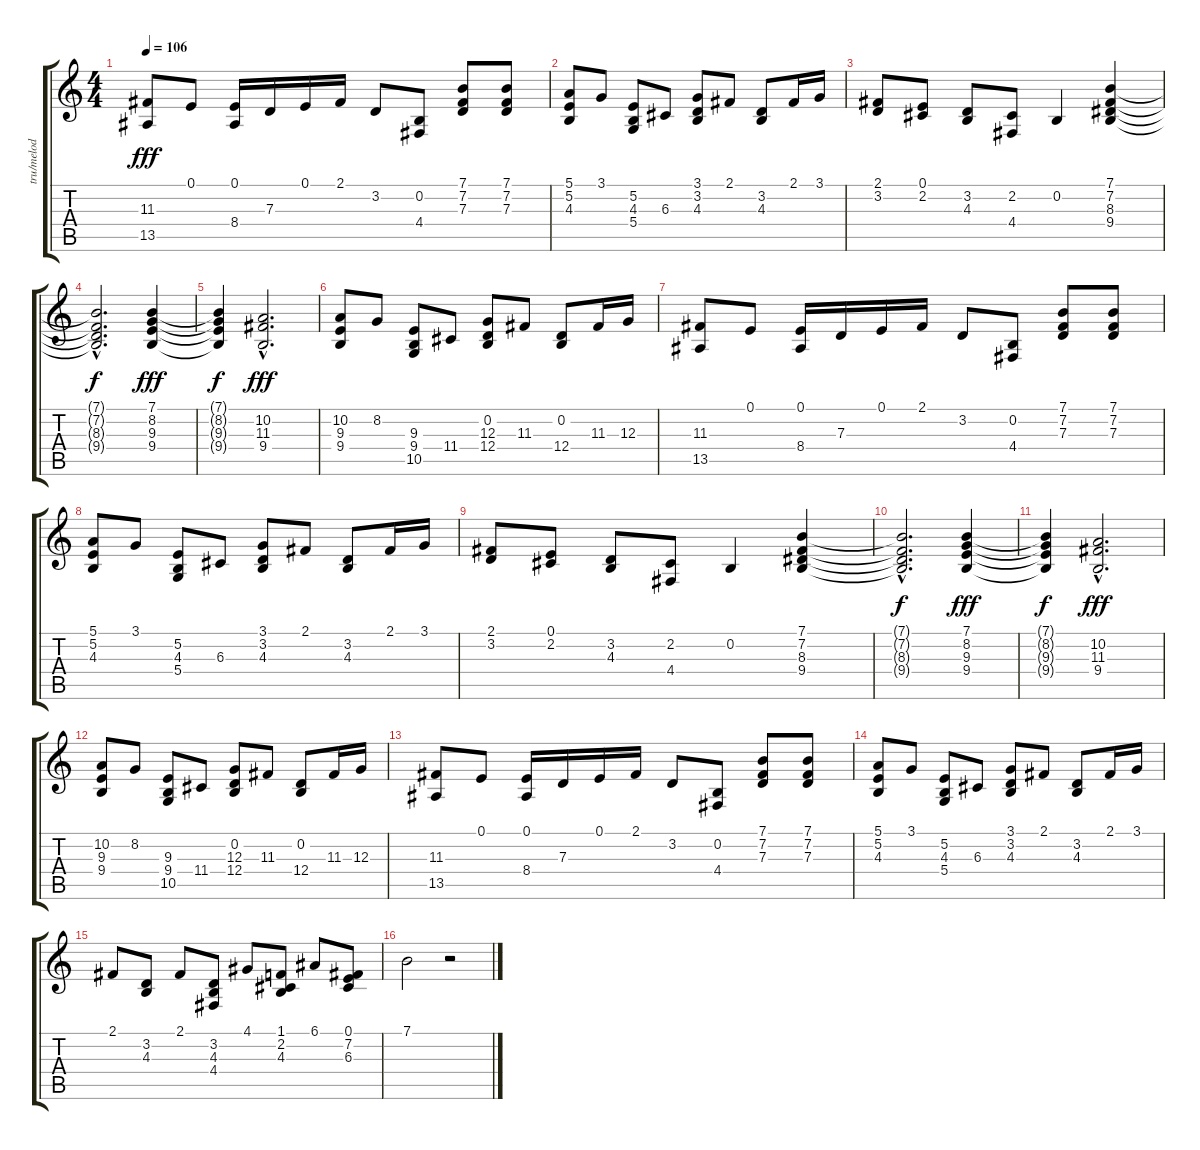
\track ("tru/melod" "tru/melod") {instrument trumpet}
\staff {score tabs}
\tuning (E4 B3 G3 D3 A2 E2) {hide}
\ts (4 4)
\tempo 106
\clef g2
\ks c
(11.3 13.5).8{dy fff} 0.1.8 (0.1 8.4).16 7.3.16 0.1.16 2.1.16 3.2.8 (0.2 4.4).8 (7.1 7.2 7.3).8 (7.1 7.2 7.3).8 |
(5.1 5.2 4.3).8 3.1.8 (5.2 4.3 5.4).8 6.3.8 (3.1 3.2 4.3).8 2.1.8 (3.2 4.3).8 2.1.16 3.1.16 |
(2.1 3.2).8 (0.1 2.2).8 (3.2 4.3).8 (2.2 4.4).8 0.2.4 (7.1 7.2 8.3 9.4).4{volume 10} |
(7.1{hac t} 7.2{hac t} 8.3{hac t} 9.4{hac t}).2{d dy f} (7.1 8.2 9.3 9.4).4{dy fff} |
(7.1{t} 8.2{t} 9.3{t} 9.4{t}).4{dy f} (10.2{hac} 11.3{hac} 9.4{hac}).2{d dy fff} |
(10.2 9.3 9.4).8 8.2.8 (9.3 9.4 10.5).8 11.4.8 (0.2 12.3 12.4).8 11.3.8 (0.2 12.4).8 11.3.16 12.3.16 |
(11.3 13.5).8 0.1.8 (0.1 8.4).16 7.3.16 0.1.16 2.1.16 3.2.8 (0.2 4.4).8 (7.1 7.2 7.3).8 (7.1 7.2 7.3).8 |
(5.1 5.2 4.3).8 3.1.8 (5.2 4.3 5.4).8 6.3.8 (3.1 3.2 4.3).8 2.1.8 (3.2 4.3).8 2.1.16 3.1.16 |
(2.1 3.2).8 (0.1 2.2).8 (3.2 4.3).8 (2.2 4.4).8 0.2.4 (7.1 7.2 8.3 9.4).4 |
(7.1{hac t} 7.2{hac t} 8.3{hac t} 9.4{hac t}).2{d dy f} (7.1 8.2 9.3 9.4).4{dy fff} |
(7.1{t} 8.2{t} 9.3{t} 9.4{t}).4{dy f} (10.2{hac} 11.3{hac} 9.4{hac}).2{d dy fff} |
(10.2 9.3 9.4).8 8.2.8 (9.3 9.4 10.5).8 11.4.8 (0.2 12.3 12.4).8 11.3.8 (0.2 12.4).8 11.3.16 12.3.16 |
(11.3 13.5).8 0.1.8 (0.1 8.4).16 7.3.16 0.1.16 2.1.16 3.2.8 (0.2 4.4).8 (7.1 7.2 7.3).8 (7.1 7.2 7.3).8 |
(5.1 5.2 4.3).8 3.1.8 (5.2 4.3 5.4).8 6.3.8 (3.1 3.2 4.3).8 2.1.8 (3.2 4.3).8 2.1.16 3.1.16 |
2.1.8 (3.2 4.3).8 2.1.8 (3.2 4.3 4.4).8 4.1.8 (1.1 2.2 4.3).8 6.1.8 (0.1 7.2 6.3).8 |
7.1.2 r.2
